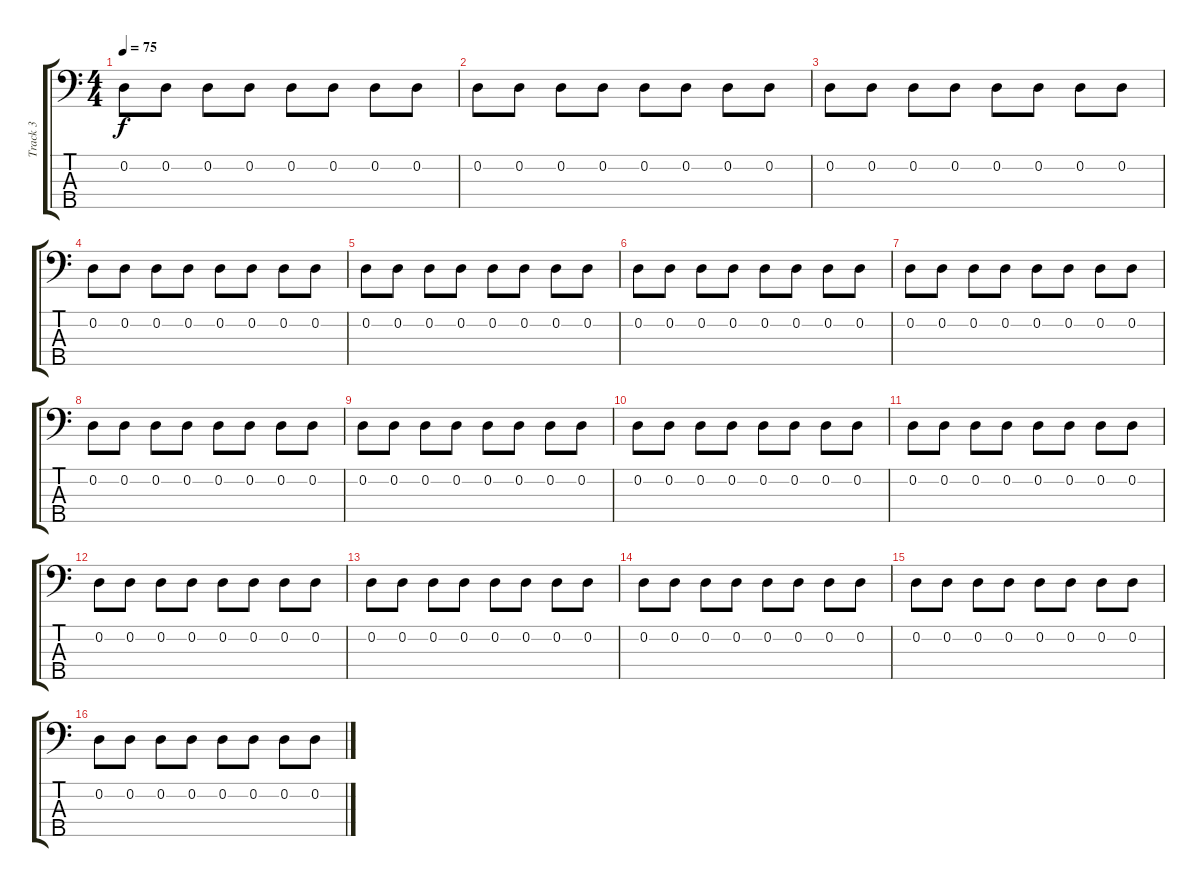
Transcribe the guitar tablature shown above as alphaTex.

\track ("Track 3" "Track 3") {instrument electricbassfinger}
\staff {score tabs}
\tuning (G2 D2 A1 E1 B0) {hide}
\ts (4 4)
\tempo 75
\clef f4
\ks c
0.2.8{dy f} 0.2.8 0.2.8 0.2.8 0.2.8 0.2.8 0.2.8 0.2.8 |
0.2.8 0.2.8 0.2.8 0.2.8 0.2.8 0.2.8 0.2.8 0.2.8 |
0.2.8 0.2.8 0.2.8 0.2.8 0.2.8 0.2.8 0.2.8 0.2.8 |
0.2.8 0.2.8 0.2.8 0.2.8 0.2.8 0.2.8 0.2.8 0.2.8 |
0.2.8 0.2.8 0.2.8 0.2.8 0.2.8 0.2.8 0.2.8 0.2.8 |
0.2.8 0.2.8 0.2.8 0.2.8 0.2.8 0.2.8 0.2.8 0.2.8 |
0.2.8 0.2.8 0.2.8 0.2.8 0.2.8 0.2.8 0.2.8 0.2.8 |
0.2.8 0.2.8 0.2.8 0.2.8 0.2.8 0.2.8 0.2.8 0.2.8 |
0.2.8 0.2.8 0.2.8 0.2.8 0.2.8 0.2.8 0.2.8 0.2.8 |
0.2.8 0.2.8 0.2.8 0.2.8 0.2.8 0.2.8 0.2.8 0.2.8 |
0.2.8 0.2.8 0.2.8 0.2.8 0.2.8 0.2.8 0.2.8 0.2.8 |
0.2.8 0.2.8 0.2.8 0.2.8 0.2.8 0.2.8 0.2.8 0.2.8 |
0.2.8 0.2.8 0.2.8 0.2.8 0.2.8 0.2.8 0.2.8 0.2.8 |
0.2.8 0.2.8 0.2.8 0.2.8 0.2.8 0.2.8 0.2.8 0.2.8 |
0.2.8 0.2.8 0.2.8 0.2.8 0.2.8 0.2.8 0.2.8 0.2.8 |
0.2.8 0.2.8 0.2.8 0.2.8 0.2.8 0.2.8 0.2.8 0.2.8
